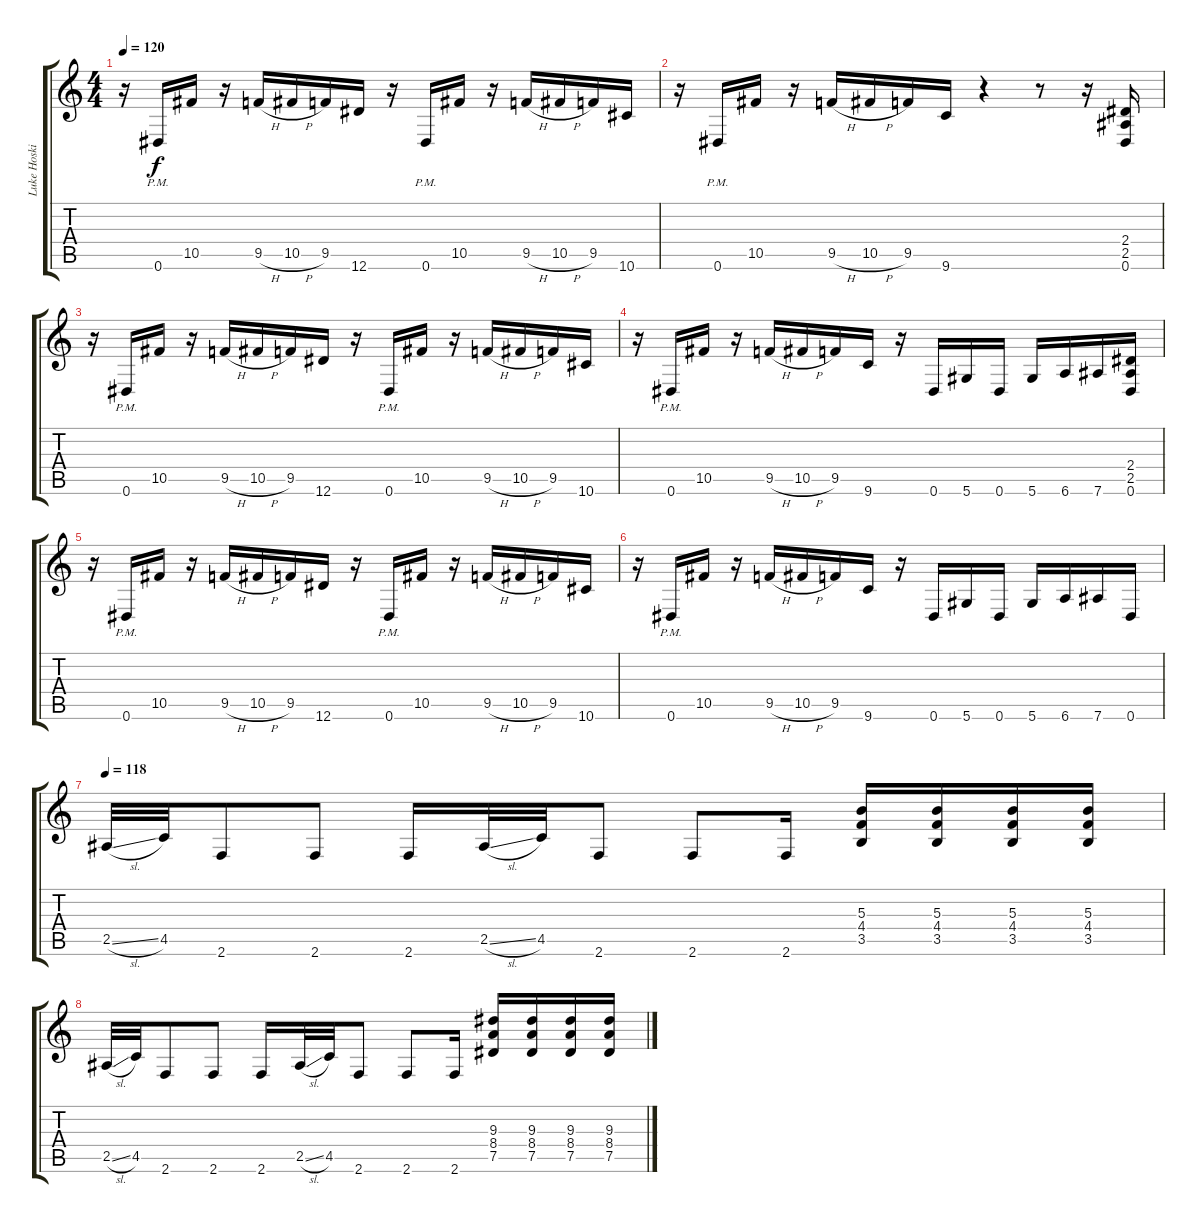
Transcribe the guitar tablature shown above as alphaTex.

\track ("Luke Hoskin" "Luke Hoski") {instrument overdrivenguitar}
\staff {score tabs}
\tuning (Eb4 Bb3 Gb3 Db3 Ab2 Eb2) {hide}
\ts (4 4)
\tempo 120
\clef g2
\ks c
r.16{dy f} 0.6{pm}.16 10.5.16 r.16 9.5{h}.16 10.5{h}.16 9.5.16 12.6.16 r.16 0.6{pm}.16 10.5.16 r.16 9.5{h}.16 10.5{h}.16 9.5.16 10.6.16 |
r.16 0.6{pm}.16 10.5.16 r.16 9.5{h}.16 10.5{h}.16 9.5.16 9.6.16 r.4 r.8 r.16 (2.4 2.5 0.6).16 |
r.16 0.6{pm}.16 10.5.16 r.16 9.5{h}.16 10.5{h}.16 9.5.16 12.6.16 r.16 0.6{pm}.16 10.5.16 r.16 9.5{h}.16 10.5{h}.16 9.5.16 10.6.16 |
r.16 0.6{pm}.16 10.5.16 r.16 9.5{h}.16 10.5{h}.16 9.5.16 9.6.16 r.16 0.6.16 5.6.16 0.6.16 5.6.16 6.6.16 7.6.16 (2.4 2.5 0.6).16 |
r.16 0.6{pm}.16 10.5.16 r.16 9.5{h}.16 10.5{h}.16 9.5.16 12.6.16 r.16 0.6{pm}.16 10.5.16 r.16 9.5{h}.16 10.5{h}.16 9.5.16 10.6.16 |
r.16 0.6{pm}.16 10.5.16 r.16 9.5{h}.16 10.5{h}.16 9.5.16 9.6.16 r.16 0.6.16 5.6.16 0.6.16 5.6.16 6.6.16 7.6.16 0.6.16 |
\tempo 118
2.5{sl}.32 4.5.32 2.6.8 2.6.8 2.6.16 2.5{sl}.32 4.5.32 2.6.8 2.6.8 2.6.16 (5.3 4.4 3.5).16 (5.3 4.4 3.5).16 (5.3 4.4 3.5).16 (5.3 4.4 3.5).16 |
2.5{sl}.32 4.5.32 2.6.8 2.6.8 2.6.16 2.5{sl}.32 4.5.32 2.6.8 2.6.8 2.6.16 (9.3 8.4 7.5).16 (9.3 8.4 7.5).16 (9.3 8.4 7.5).16 (9.3 8.4 7.5).16
